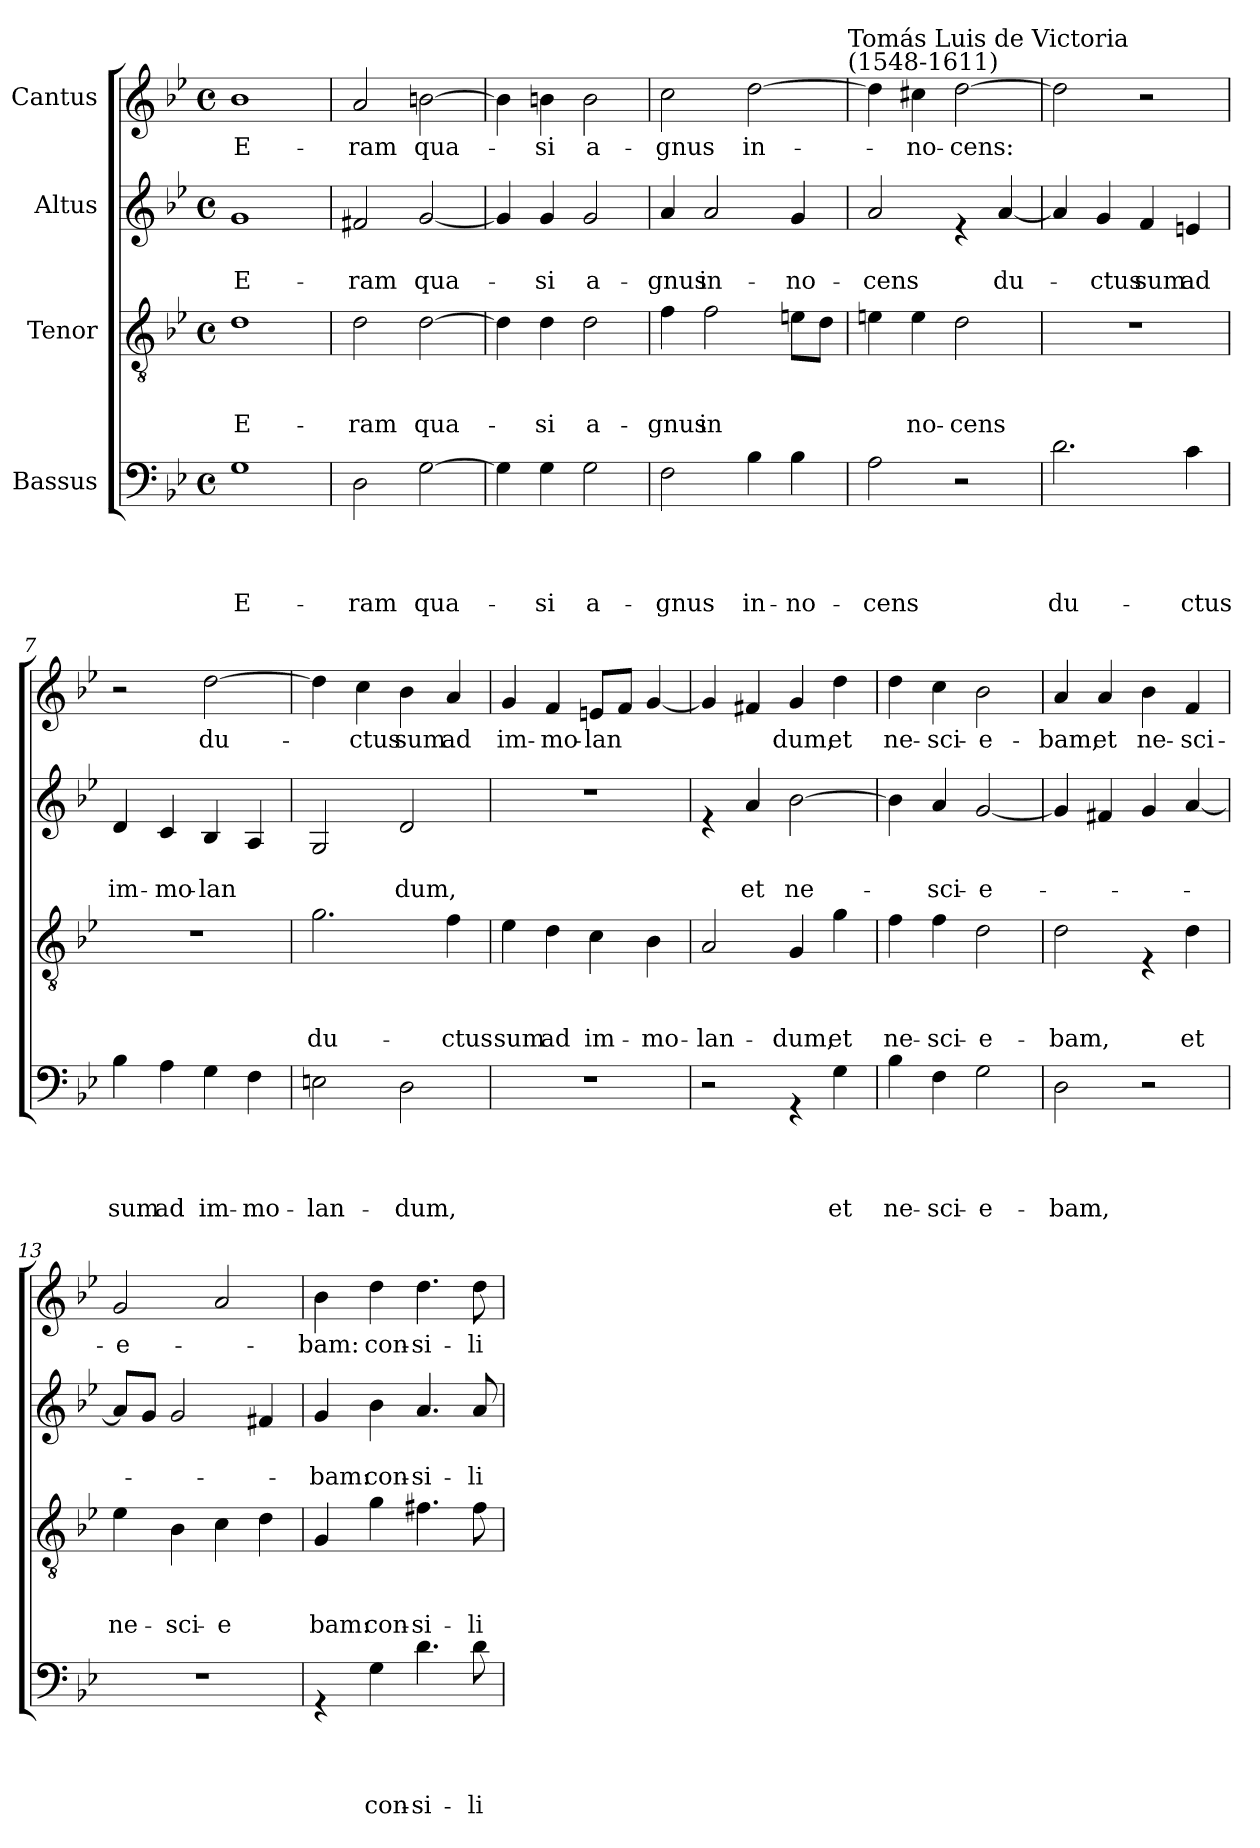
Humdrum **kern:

**kern	**text	**text	**text	**text	**kern	**text	**text	**text	**kern	**text	**text	**kern	**text
*part4	*part4	*part4	*part4	*part4	*part3	*part3	*part3	*part3	*part2	*part2	*part2	*part1	*part1
*staff4	*staff4	*staff4	*staff4	*staff4	*staff3	*staff3	*staff3	*staff3	*staff2	*staff2	*staff2	*staff1	*staff1
*I"Bassus	*	*	*	*	*I"Tenor	*	*	*	*I"Altus	*	*	*I"Cantus	*
*clefF4	*	*	*	*	*clefGv2	*	*	*	*clefG2	*	*	*clefG2	*
*k[b-e-]	*	*	*	*	*k[b-e-]	*	*	*	*k[b-e-]	*	*	*k[b-e-]	*
*B-:	*	*	*	*	*B-:	*	*	*	*B-:	*	*	*B-:	*
*M4/4	*	*	*	*	*M4/4	*	*	*	*M4/4	*	*	*M4/4	*
*met(c)	*	*	*	*	*met(c)	*	*	*	*met(c)	*	*	*met(c)	*
=1	=1	=1	=1	=1	=1	=1	=1	=1	=1	=1	=1	=1	=1
!	!	!	!	!LO:LY:b	!	!	!	!LO:LY:b	!	!	!LO:LY:b	!	!LO:LY:b
1G	.	.	.	E-	1d	.	.	E-	1g	.	E-	1b-	E-
=2	=2	=2	=2	=2	=2	=2	=2	=2	=2	=2	=2	=2	=2
!	!	!	!	!LO:LY:b	!	!	!	!LO:LY:b	!	!	!LO:LY:b	!	!LO:LY:b
2D\	.	.	.	-ram	2d\	.	.	-ram	2f#X/	.	-ram	2a/	-ram
!	!	!	!	!LO:LY:b	!	!	!	!LO:LY:b	!	!	!LO:LY:b	!	!LO:LY:b
[>2G\	.	.	.	qua-	[>2d\	.	.	qua-	[<2g/	.	qua-	[>2bn\	qua-
=3	=3	=3	=3	=3	=3	=3	=3	=3	=3	=3	=3	=3	=3
4G\]	.	.	.	.	4d\]	.	.	.	4g/]	.	.	4b\]	.
!	!	!	!	!LO:LY:b	!	!	!	!LO:LY:b	!	!	!LO:LY:b	!	!LO:LY:b
4G\	.	.	.	-si	4d\	.	.	-si	4g/	.	-si	4bn\	-si
!	!	!	!	!LO:LY:b	!	!	!	!LO:LY:b	!	!	!LO:LY:b	!	!LO:LY:b
2G\	.	.	.	a-	2d\	.	.	a-	2g/	.	a-	2b\	a-
=4	=4	=4	=4	=4	=4	=4	=4	=4	=4	=4	=4	=4	=4
!	!	!	!	!LO:LY:b	!	!	!	!LO:LY:b	!	!	!LO:LY:b	!	!LO:LY:b
2F\	.	.	.	-gnus	4f\	.	.	-gnus	4a/	.	-gnus	2cc\	-gnus
!	!	!	!	!	!	!	!	!LO:LY:b	!	!	!LO:LY:b	!	!
.	.	.	.	.	2f\	.	.	in	2a/	.	in-	.	.
!	!	!	!	!LO:LY:b	!	!	!	!	!	!	!	!	!LO:LY:b
4B-\	.	.	.	in-	.	.	.	.	.	.	.	[>2dd\	in-
!	!	!	!	!LO:LY:b	!	!	!	!	!	!	!LO:LY:b	!	!
4B-\	.	.	.	-no-	8en\L	.	.	.	4g/	.	-no-	.	.
.	.	.	.	.	8d\J	.	.	.	.	.	.	.	.
!	!	!	!	!	!	!	!	!	!	!	!	!LO:TX:a:t=Tomás Luis de Victoria\n(1548-1611)	!
=5	=5	=5	=5	=5	=5	=5	=5	=5	=5	=5	=5	=5	=5
!	!	!	!	!LO:LY:b	!	!	!	!	!	!	!LO:LY:b	!	!
2A\	.	.	.	-cens	4en\	.	.	.	2a/	.	-cens	4dd\]	.
!	!	!	!	!	!	!	!	!LO:LY:b	!	!	!	!	!LO:LY:b
.	.	.	.	.	4e\	.	.	no-	.	.	.	4cc#X\	-no-
!	!	!	!	!	!	!	!	!LO:LY:b	!	!	!	!	!LO:LY:b
2r	.	.	.	.	2d\	.	.	-cens	4re	.	.	[>2dd\	-cens:
!	!	!	!	!	!	!	!	!	!	!	!LO:LY:b	!	!
.	.	.	.	.	.	.	.	.	[<4a/	.	du-	.	.
!!LO:LB:g=z
=6	=6	=6	=6	=6	=6	=6	=6	=6	=6	=6	=6	=6	=6
!	!	!	!	!LO:LY:b	!	!	!	!	!	!	!	!	!
2.d\	.	.	.	du-	1r	.	.	.	4a/]	.	.	2dd\]	.
!	!	!	!	!	!	!	!	!	!	!	!LO:LY:b	!	!
.	.	.	.	.	.	.	.	.	4g/	.	-ctus	.	.
!	!	!	!	!	!	!	!	!	!	!	!LO:LY:b	!	!
.	.	.	.	.	.	.	.	.	4f/	.	sum	2r	.
!	!	!	!	!LO:LY:b	!	!	!	!	!	!	!LO:LY:b	!	!
4c\	.	.	.	-ctus	.	.	.	.	4en/	.	ad	.	.
=7	=7	=7	=7	=7	=7	=7	=7	=7	=7	=7	=7	=7	=7
!	!	!	!	!LO:LY:b	!	!	!	!	!	!	!LO:LY:b	!	!
4B-\	.	.	.	sum	1r	.	.	.	4d/	.	im-	2r	.
!	!	!	!	!LO:LY:b	!	!	!	!	!	!	!LO:LY:b	!	!
4A\	.	.	.	ad	.	.	.	.	4c/	.	-mo-	.	.
!	!	!	!	!LO:LY:b	!	!	!	!	!	!	!LO:LY:b	!	!LO:LY:b
4G\	.	.	.	im-	.	.	.	.	4B-/	.	-lan	[>2dd\	du-
!	!	!	!	!LO:LY:b	!	!	!	!	!	!	!	!	!
4F\	.	.	.	-mo-	.	.	.	.	4A/	.	.	.	.
=8	=8	=8	=8	=8	=8	=8	=8	=8	=8	=8	=8	=8	=8
!	!	!	!	!LO:LY:b	!	!	!	!LO:LY:b	!	!	!	!	!
2En\	.	.	.	-lan-	2.g\	.	.	du-	2G/	.	.	4dd\]	.
!	!	!	!	!	!	!	!	!	!	!	!	!	!LO:LY:b
.	.	.	.	.	.	.	.	.	.	.	.	4cc\	-ctus
!	!	!	!	!LO:LY:b	!	!	!	!	!	!	!LO:LY:b	!	!LO:LY:b
2D\	.	.	.	-dum,	.	.	.	.	2d/	.	dum,	4b-\	sum
!	!	!	!	!	!	!	!	!LO:LY:b	!	!	!	!	!LO:LY:b
.	.	.	.	.	4f\	.	.	-ctus	.	.	.	4a/	ad
=9	=9	=9	=9	=9	=9	=9	=9	=9	=9	=9	=9	=9	=9
!	!	!	!	!	!	!	!	!LO:LY:b	!	!	!	!	!LO:LY:b
1r	.	.	.	.	4e-\	.	.	sum	1r	.	.	4g/	im-
!	!	!	!	!	!	!	!	!LO:LY:b	!	!	!	!	!LO:LY:b
.	.	.	.	.	4d\	.	.	ad	.	.	.	4f/	-mo-
!	!	!	!	!	!	!	!	!LO:LY:b	!	!	!	!	!LO:LY:b
.	.	.	.	.	4c\	.	.	im-	.	.	.	8en/L	-lan
.	.	.	.	.	.	.	.	.	.	.	.	8f/J	.
!	!	!	!	!	!	!	!	!LO:LY:b	!	!	!	!	!
.	.	.	.	.	4B-\	.	.	-mo-	.	.	.	[<4g/	.
!!LO:LB:g=z
=10	=10	=10	=10	=10	=10	=10	=10	=10	=10	=10	=10	=10	=10
!	!	!	!	!	!	!	!	!LO:LY:b	!	!	!	!	!
2r	.	.	.	.	2A/	.	.	-lan-	4re	.	.	4g/]	.
!	!	!	!	!	!	!	!	!	!	!	!LO:LY:b	!	!
.	.	.	.	.	.	.	.	.	4a/	.	et	4f#X/	.
!	!	!	!	!	!	!	!	!LO:LY:b	!	!	!LO:LY:b	!	!LO:LY:b
4rGG	.	.	.	.	4G/	.	.	-dum,	[>2b-\	.	ne-	4g/	dum,
!	!	!	!	!LO:LY:b	!	!	!	!LO:LY:b	!	!	!	!	!LO:LY:b
4G\	.	.	.	et	4g\	.	.	et	.	.	.	4dd\	et
=11	=11	=11	=11	=11	=11	=11	=11	=11	=11	=11	=11	=11	=11
!	!	!	!	!LO:LY:b	!	!	!	!LO:LY:b	!	!	!	!	!LO:LY:b
4B-\	.	.	.	ne-	4f\	.	.	ne-	4b-\]	.	.	4dd\	ne-
!	!	!	!	!LO:LY:b	!	!	!	!LO:LY:b	!	!	!LO:LY:b	!	!LO:LY:b
4F\	.	.	.	-sci-	4f\	.	.	-sci-	4a/	.	-sci-	4cc\	-sci-
!	!	!	!	!LO:LY:b	!	!	!	!LO:LY:b	!	!	!LO:LY:b	!	!LO:LY:b
2G\	.	.	.	-e-	2d\	.	.	-e-	[<2g/	.	-e-	2b-\	-e-
=12	=12	=12	=12	=12	=12	=12	=12	=12	=12	=12	=12	=12	=12
!	!	!	!	!LO:LY:b	!	!	!	!LO:LY:b	!	!	!	!	!LO:LY:b
2D\	.	.	.	-bam,	2d\	.	.	-bam,	4g/]	.	.	4a/	-bam,
!	!	!	!	!	!	!	!	!	!	!	!	!	!LO:LY:b
.	.	.	.	.	.	.	.	.	4f#X/	.	.	4a/	et
!	!	!	!	!	!	!	!	!	!	!	!	!	!LO:LY:b
2r	.	.	.	.	4rE	.	.	.	4g/	.	.	4b-\	ne-
!	!	!	!	!	!	!	!	!LO:LY:b	!	!	!	!	!LO:LY:b
.	.	.	.	.	4d\	.	.	et	[<4a/	.	.	4f/	-sci-
=13	=13	=13	=13	=13	=13	=13	=13	=13	=13	=13	=13	=13	=13
!	!	!	!	!	!	!	!	!LO:LY:b	!	!	!	!	!LO:LY:b
1r	.	.	.	.	4e-\	.	.	ne-	8a/L]	.	.	2g/	-e-
.	.	.	.	.	.	.	.	.	8g/J	.	.	.	.
!	!	!	!	!	!	!	!	!LO:LY:b	!	!	!	!	!
.	.	.	.	.	4B-\	.	.	-sci-	2g/	.	.	.	.
!	!	!	!	!	!	!	!	!LO:LY:b	!	!	!	!	!
.	.	.	.	.	4c\	.	.	-e	.	.	.	2a/	.
.	.	.	.	.	4d\	.	.	.	4f#X/	.	.	.	.
!!LO:LB:g=z
=14	=14	=14	=14	=14	=14	=14	=14	=14	=14	=14	=14	=14	=14
!	!	!	!	!	!	!	!	!LO:LY:b	!	!	!LO:LY:b	!	!LO:LY:b
4rGG	.	.	.	.	4G/	.	.	bam:	4g/	.	-bam:	4b-\	-bam:
!	!	!	!	!LO:LY:b	!	!	!	!LO:LY:b	!	!	!LO:LY:b	!	!LO:LY:b
4G\	.	.	.	con-	4g\	.	.	con-	4b-\	.	con-	4dd\	con-
!	!	!	!	!LO:LY:b	!	!	!	!LO:LY:b	!	!	!LO:LY:b	!	!LO:LY:b
4.d\	.	.	.	-si-	4.f#X\	.	.	-si-	4.a/	.	-si-	4.dd\	-si-
!	!	!	!	!LO:LY:b	!	!	!	!LO:LY:b	!	!	!LO:LY:b	!	!LO:LY:b
8d\	.	.	.	-li-	8f#\	.	.	-li-	8a/	.	-li-	8dd\	-li-
=	=	=	=	=	=	=	=	=	=	=	=	=	=
*-	*-	*-	*-	*-	*-	*-	*-	*-	*-	*-	*-	*-	*-
